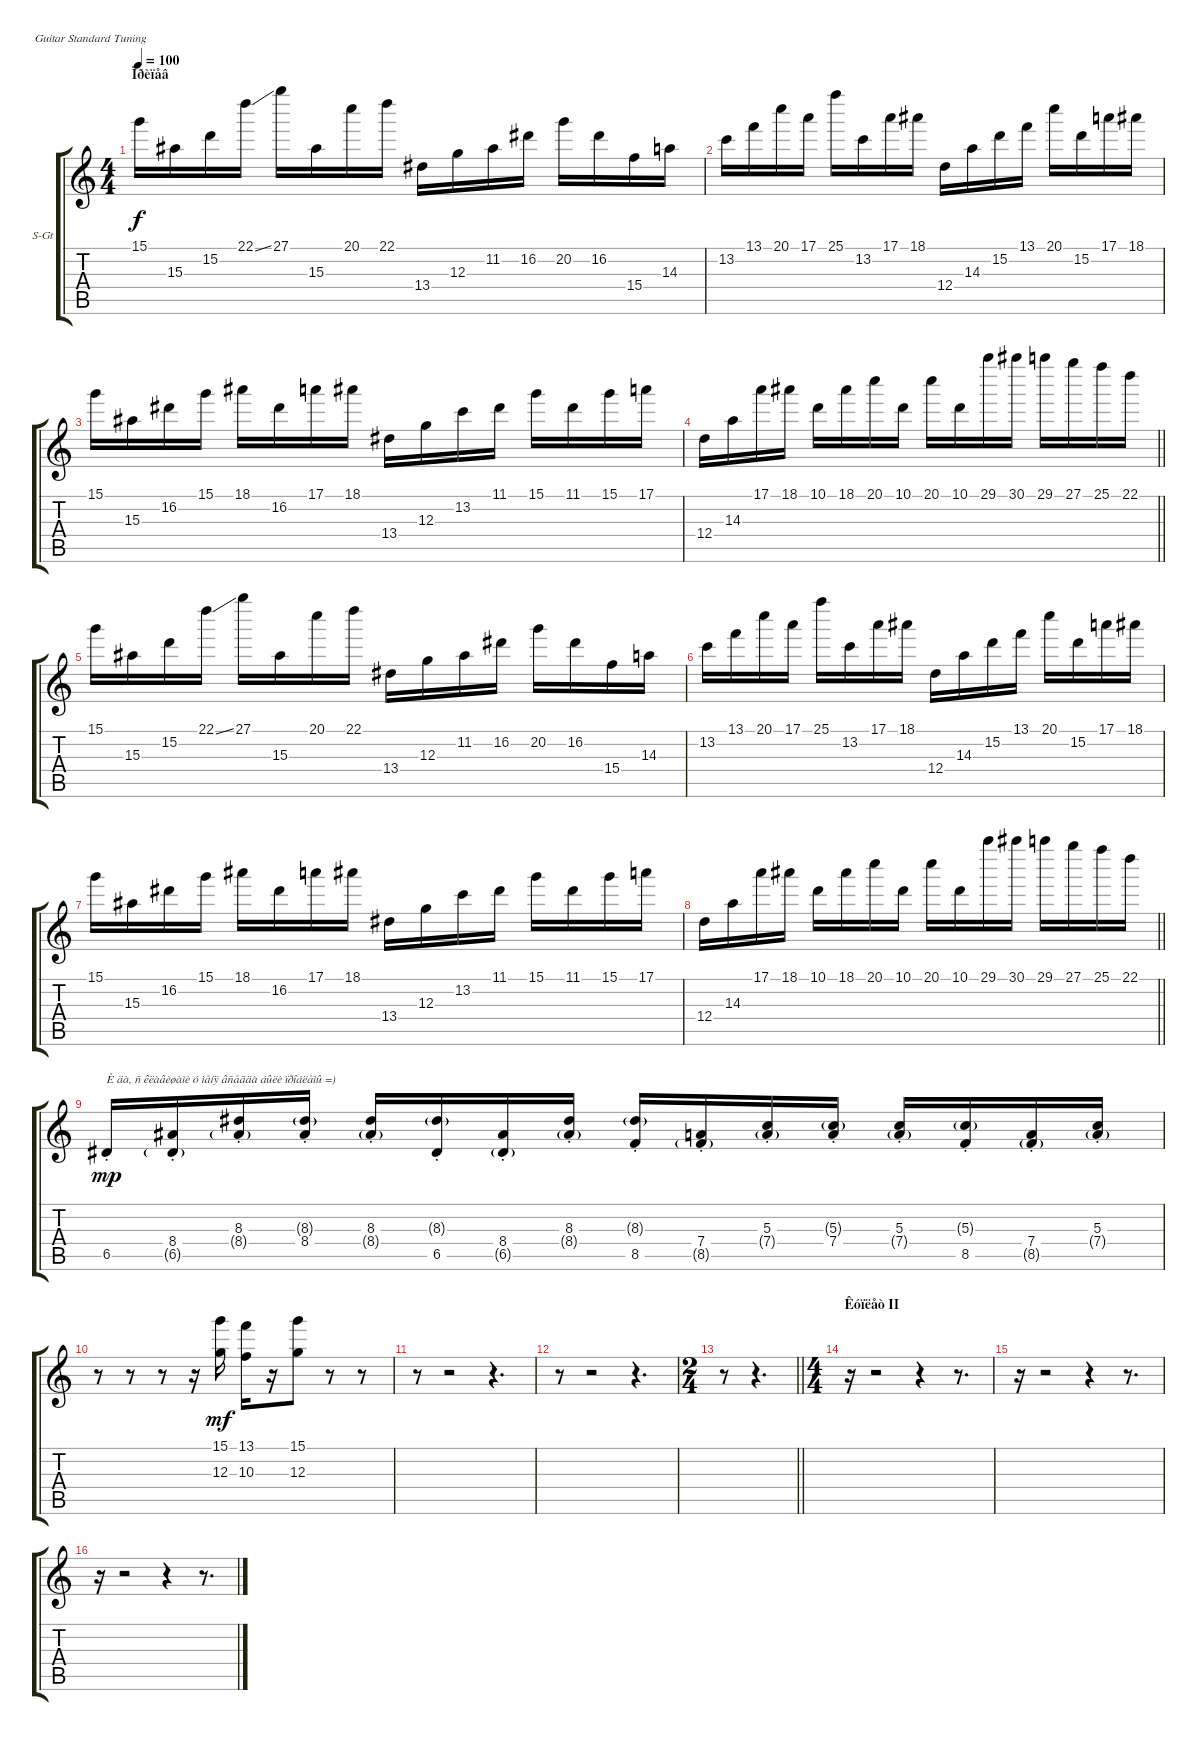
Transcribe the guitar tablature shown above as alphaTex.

\bracketExtendMode groupsimilarinstruments
\firstSystemTrackNameOrientation horizontal
\otherSystemsTrackNameOrientation horizontal
\track ("Àëåêñàíäð «Wish» Àíäðþõèí" "S-Gt") {instrument lead2sawtooth}
\staff {score tabs}
\tuning (E4 B3 G3 D3 A2 E2)
\displaytranspose 12
\ts (4 4)
\section ("" "Ïðèïåâ")
\tempo 100
\clef g2
\ks c
15.1.16{dy f} 15.3.16 15.2.16 22.1{ss}.16 27.1.16 15.3.16 20.1.16 22.1.16 13.4.16 12.3.16 11.2.16 16.2.16 20.2.16 16.2.16 15.4.16 14.3.16 |
13.2.16 13.1.16 20.1.16 17.1.16 25.1.16 13.2.16 17.1.16 18.1.16 12.4.16 14.3.16 15.2.16 13.1.16 20.1.16 15.2.16 17.1.16 18.1.16 |
15.1.16 15.3.16 16.2.16 15.1.16 18.1.16 16.2.16 17.1.16 18.1.16 13.4.16 12.3.16 13.2.16 11.1.16 15.1.16 11.1.16 15.1.16 17.1.16 |
\barLineRight lightlight
12.4.16 14.3.16 17.1.16 18.1.16 10.1.16 18.1.16 20.1.16 10.1.16 20.1.16 10.1.16 29.1.16 30.1.16 29.1.16 27.1.16 25.1.16 22.1.16 |
15.1.16 15.3.16 15.2.16 22.1{ss}.16 27.1.16 15.3.16 20.1.16 22.1.16 13.4.16 12.3.16 11.2.16 16.2.16 20.2.16 16.2.16 15.4.16 14.3.16 |
13.2.16 13.1.16 20.1.16 17.1.16 25.1.16 13.2.16 17.1.16 18.1.16 12.4.16 14.3.16 15.2.16 13.1.16 20.1.16 15.2.16 17.1.16 18.1.16 |
15.1.16 15.3.16 16.2.16 15.1.16 18.1.16 16.2.16 17.1.16 18.1.16 13.4.16 12.3.16 13.2.16 11.1.16 15.1.16 11.1.16 15.1.16 17.1.16 |
\barLineRight lightlight
12.4.16 14.3.16 17.1.16 18.1.16 10.1.16 18.1.16 20.1.16 10.1.16 20.1.16 10.1.16 29.1.16 30.1.16 29.1.16 27.1.16 25.1.16 22.1.16 |
6.5{st}.16{txt "È äà, ñ êëàâèøàìè ó ìåíÿ âñåãäà áûëè ïðîáëåìû =)" dy mp} (8.4{st} 6.5{g}).16 (8.3{st} 8.4{g}).16 (8.3{g} 8.4{st}).16 (8.3{st} 8.4{g}).16 (8.3{g} 6.5{st}).16 (8.4{st} 6.5{g}).16 (8.3{st} 8.4{g}).16 (8.3{g} 8.5{st}).16 (7.4{st} 8.5{g}).16 (5.3{st} 7.4{g}).16 (5.3{g} 7.4{st}).16 (5.3{st} 7.4{g}).16 (5.3{g} 8.5{st}).16 (7.4{st} 8.5{g}).16 (5.3{st} 7.4{g}).16 |
r.8 r.8 r.8 r.16 (15.1 12.3).16{dy mf} (13.1 10.3).16 r.16 (15.1 12.3).8 r.8 r.8 |
r.8 r.2 r.4{d} |
r.8 r.2 r.4{d} |
\ts (2 4)
\beaming (8 2 2)
\barLineRight lightlight
r.8 r.4{d} |
\ts (4 4)
\beaming (8 2 2 2 2)
\section ("" "Êóïëåò II")
r.16 r.2 r.4 r.8{d} |
r.16 r.2 r.4 r.8{d} |
r.16 r.2 r.4 r.8{d}
